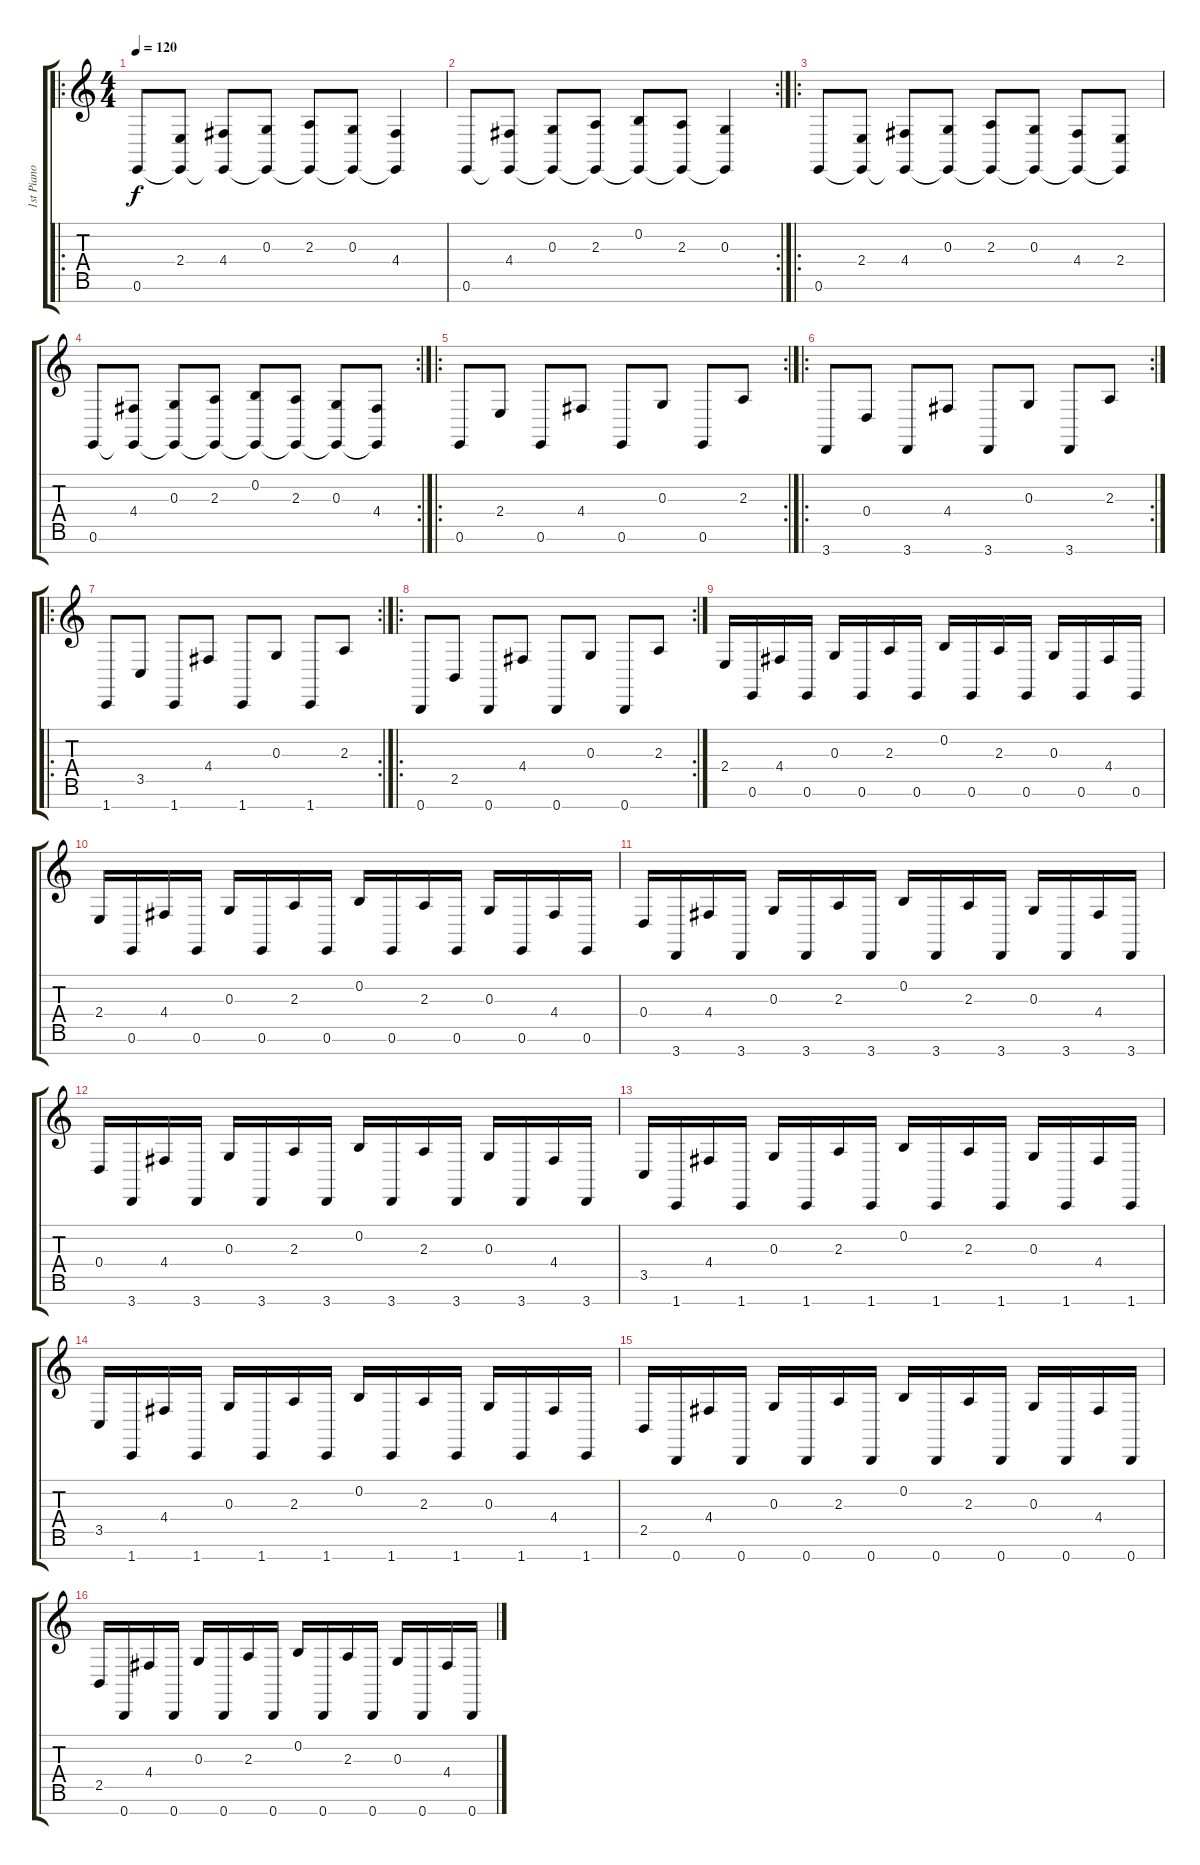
\track ("1st Piano (Two Hands)" "1st Piano ") {instrument brightacousticpiano}
\staff {score tabs}
\tuning (E4 B3 G3 D3 A2 E2 B1) {hide}
\ro
\ts (4 4)
\tempo 120
\clef g2
\ks c
0.6.8{dy f instrument brightacousticpiano} (2.4 0.6{t}).8 (4.4 0.6{t}).8 (0.3 0.6{t}).8 (2.3 0.6{t}).8 (0.3 0.6{t}).8 (4.4 0.6{t}).4 |
\rc 2
0.6.8 (4.4 0.6{t}).8 (0.3 0.6{t}).8 (2.3 0.6{t}).8 (0.2 0.6{t}).8 (2.3 0.6{t}).8 (0.3 0.6{t}).4 |
\ro
0.6.8 (2.4 0.6{t}).8 (4.4 0.6{t}).8 (0.3 0.6{t}).8 (2.3 0.6{t}).8 (0.3 0.6{t}).8 (4.4 0.6{t}).8 (2.4 0.6{t}).8 |
\rc 2
0.6.8 (4.4 0.6{t}).8 (0.3 0.6{t}).8 (2.3 0.6{t}).8 (0.2 0.6{t}).8 (2.3 0.6{t}).8 (0.3 0.6{t}).8 (4.4 0.6{t}).8 |
\ro
\rc 2
0.6.8 2.4.8 0.6.8 4.4.8 0.6.8 0.3.8 0.6.8 2.3.8 |
\ro
\rc 2
3.7.8 0.4.8 3.7.8 4.4.8 3.7.8 0.3.8 3.7.8 2.3.8 |
\ro
\rc 2
1.7.8 3.5.8 1.7.8 4.4.8 1.7.8 0.3.8 1.7.8 2.3.8 |
\ro
\rc 2
0.7.8 2.5.8 0.7.8 4.4.8 0.7.8 0.3.8 0.7.8 2.3.8 |
2.4.16 0.6.16 4.4.16 0.6.16 0.3.16 0.6.16 2.3.16 0.6.16 0.2.16 0.6.16 2.3.16 0.6.16 0.3.16 0.6.16 4.4.16 0.6.16 |
2.4.16 0.6.16 4.4.16 0.6.16 0.3.16 0.6.16 2.3.16 0.6.16 0.2.16 0.6.16 2.3.16 0.6.16 0.3.16 0.6.16 4.4.16 0.6.16 |
0.4.16 3.7.16 4.4.16 3.7.16 0.3.16 3.7.16 2.3.16 3.7.16 0.2.16 3.7.16 2.3.16 3.7.16 0.3.16 3.7.16 4.4.16 3.7.16 |
0.4.16 3.7.16 4.4.16 3.7.16 0.3.16 3.7.16 2.3.16 3.7.16 0.2.16 3.7.16 2.3.16 3.7.16 0.3.16 3.7.16 4.4.16 3.7.16 |
3.5.16 1.7.16 4.4.16 1.7.16 0.3.16 1.7.16 2.3.16 1.7.16 0.2.16 1.7.16 2.3.16 1.7.16 0.3.16 1.7.16 4.4.16 1.7.16 |
3.5.16 1.7.16 4.4.16 1.7.16 0.3.16 1.7.16 2.3.16 1.7.16 0.2.16 1.7.16 2.3.16 1.7.16 0.3.16 1.7.16 4.4.16 1.7.16 |
2.5.16 0.7.16 4.4.16 0.7.16 0.3.16 0.7.16 2.3.16 0.7.16 0.2.16 0.7.16 2.3.16 0.7.16 0.3.16 0.7.16 4.4.16 0.7.16 |
2.5.16 0.7.16 4.4.16 0.7.16 0.3.16 0.7.16 2.3.16 0.7.16 0.2.16 0.7.16 2.3.16 0.7.16 0.3.16 0.7.16 4.4.16 0.7.16
